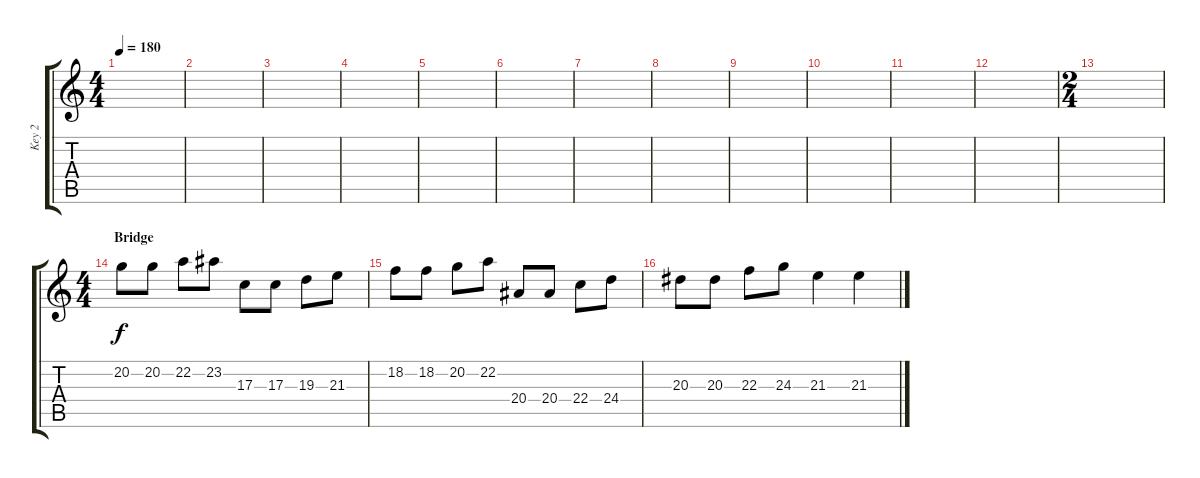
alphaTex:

\track ("Key 2" "Key 2") {instrument stringensemble1}
\staff {score tabs}
\tuning (E4 B3 G3 D3 A2 E2) {hide}
\ts (4 4)
\tempo 180
\clef g2
\ks c
|
|
|
|
|
|
|
|
|
|
|
|
\ts (2 4)
|
\ts (4 4)
\section ("" "Bridge")
20.2.8 20.2.8 22.2.8 23.2.8 17.3.8 17.3.8 19.3.8 21.3.8 |
18.2.8 18.2.8 20.2.8 22.2.8 20.4.8 20.4.8 22.4.8 24.4.8 |
20.3.8 20.3.8 22.3.8 24.3.8 21.3.4 21.3.4
